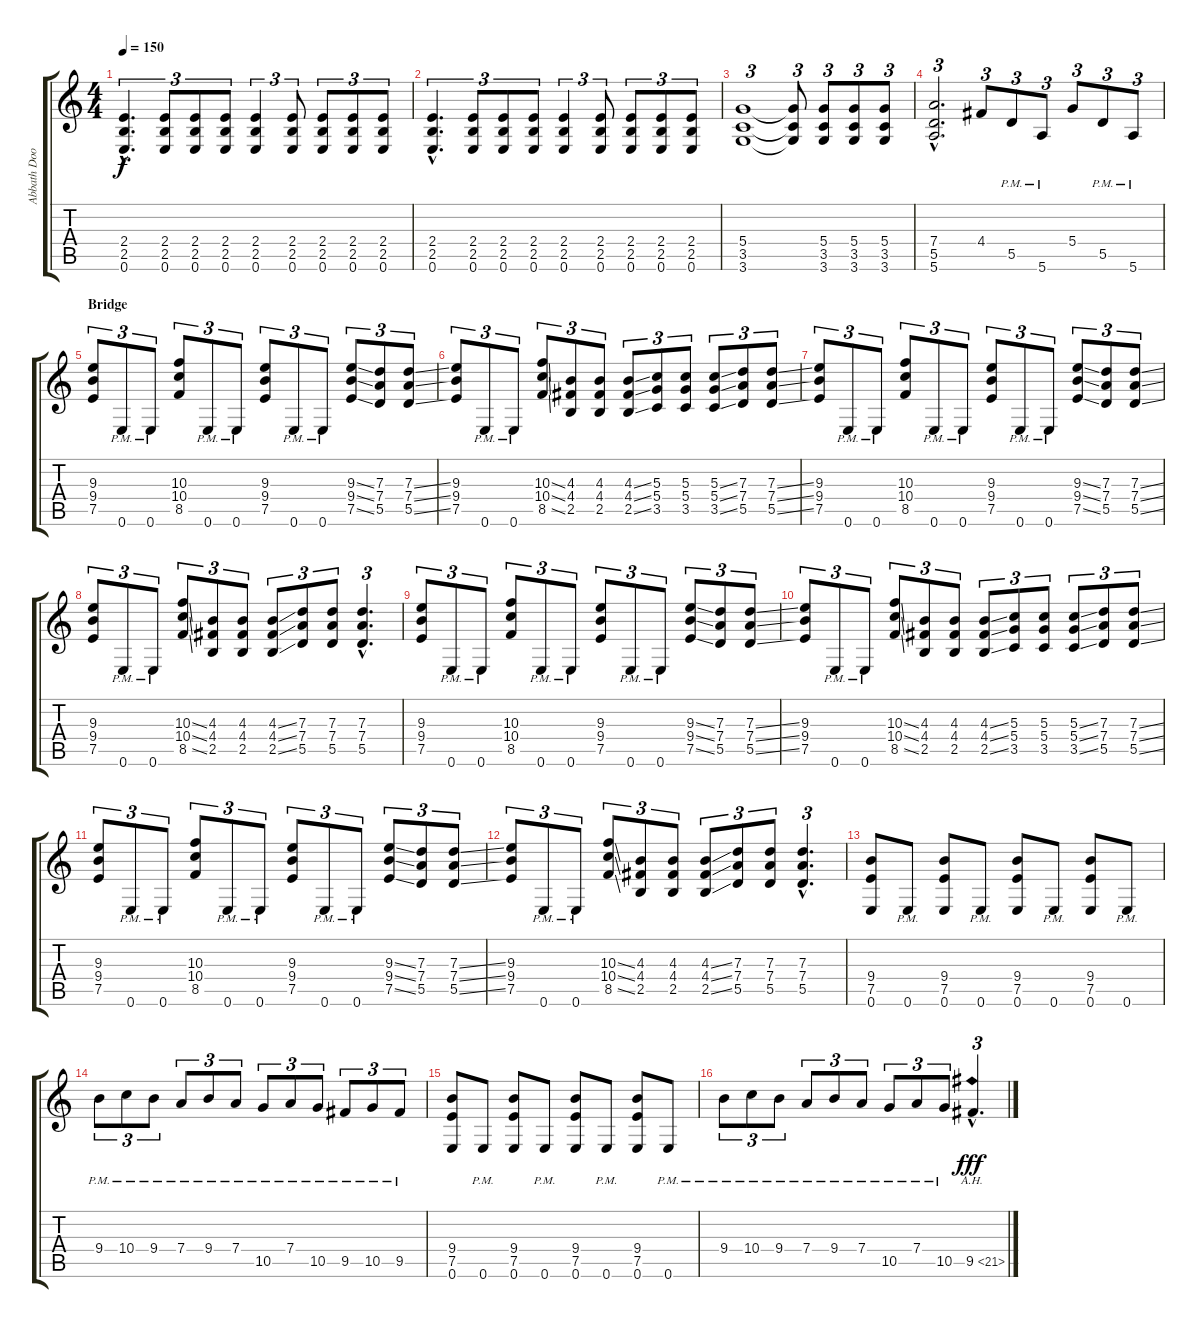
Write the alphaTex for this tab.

\track ("Abbath Doom Occulta (Guitar)" "Abbath Doo") {instrument distortionguitar}
\staff {score tabs}
\tuning (E4 B3 G3 D3 A2 E2) {hide}
\ts (4 4)
\tempo 150
\clef g2
\ks c
(2.4{hac} 2.5{hac} 0.6{hac}).4{d tu (3 2) dy f} (2.4 2.5 0.6).8{tu (3 2)} (2.4 2.5 0.6).8{tu (3 2)} (2.4 2.5 0.6).8{tu (3 2)} (2.4 2.5 0.6).4{tu (3 2)} (2.4 2.5 0.6).8{tu (3 2)} (2.4 2.5 0.6).8{tu (3 2)} (2.4 2.5 0.6).8{tu (3 2)} (2.4 2.5 0.6).8{tu (3 2)} |
(2.4{hac} 2.5{hac} 0.6{hac}).4{d tu (3 2)} (2.4 2.5 0.6).8{tu (3 2)} (2.4 2.5 0.6).8{tu (3 2)} (2.4 2.5 0.6).8{tu (3 2)} (2.4 2.5 0.6).4{tu (3 2)} (2.4 2.5 0.6).8{tu (3 2)} (2.4 2.5 0.6).8{tu (3 2)} (2.4 2.5 0.6).8{tu (3 2)} (2.4 2.5 0.6).8{tu (3 2)} |
(5.4 3.5 3.6).1{tu (3 2)} (5.4{t} 3.5{t} 3.6{t}).8{tu (3 2)} (5.4 3.5 3.6).8{tu (3 2)} (5.4 3.5 3.6).8{tu (3 2)} (5.4 3.5 3.6).8{tu (3 2)} |
(7.4{hac} 5.5{hac} 5.6{hac}).2{d tu (3 2)} 4.4.8{tu (3 2)} 5.5{pm}.8{tu (3 2)} 5.6{pm}.8{tu (3 2)} 5.4.8{tu (3 2)} 5.5{pm}.8{tu (3 2)} 5.6{pm}.8{tu (3 2)} |
\section ("" "Bridge")
(9.3 9.4 7.5).8{tu (3 2)} 0.6{pm}.8{tu (3 2)} 0.6{pm}.8{tu (3 2)} (10.3 10.4 8.5).8{tu (3 2)} 0.6{pm}.8{tu (3 2)} 0.6{pm}.8{tu (3 2)} (9.3 9.4 7.5).8{tu (3 2)} 0.6{pm}.8{tu (3 2)} 0.6{pm}.8{tu (3 2)} (9.3{ss} 9.4{ss} 7.5{ss}).8{tu (3 2)} (7.3 7.4 5.5).8{tu (3 2)} (7.3{ss} 7.4{ss} 5.5{ss}).8{tu (3 2)} |
(9.3 9.4 7.5).8{tu (3 2)} 0.6{pm}.8{tu (3 2)} 0.6{pm}.8{tu (3 2)} (10.3{ss} 10.4{ss} 8.5{ss}).8{tu (3 2)} (4.3 4.4 2.5).8{tu (3 2)} (4.3 4.4 2.5).8{tu (3 2)} (4.3{ss} 4.4{ss} 2.5{ss}).8{tu (3 2)} (5.3 5.4 3.5).8{tu (3 2)} (5.3 5.4 3.5).8{tu (3 2)} (5.3{ss} 5.4{ss} 3.5{ss}).8{tu (3 2)} (7.3 7.4 5.5).8{tu (3 2)} (7.3{ss} 7.4{ss} 5.5{ss}).8{tu (3 2)} |
(9.3 9.4 7.5).8{tu (3 2)} 0.6{pm}.8{tu (3 2)} 0.6{pm}.8{tu (3 2)} (10.3 10.4 8.5).8{tu (3 2)} 0.6{pm}.8{tu (3 2)} 0.6{pm}.8{tu (3 2)} (9.3 9.4 7.5).8{tu (3 2)} 0.6{pm}.8{tu (3 2)} 0.6{pm}.8{tu (3 2)} (9.3{ss} 9.4{ss} 7.5{ss}).8{tu (3 2)} (7.3 7.4 5.5).8{tu (3 2)} (7.3{ss} 7.4{ss} 5.5{ss}).8{tu (3 2)} |
(9.3 9.4 7.5).8{tu (3 2)} 0.6{pm}.8{tu (3 2)} 0.6{pm}.8{tu (3 2)} (10.3{ss} 10.4{ss} 8.5{ss}).8{tu (3 2)} (4.3 4.4 2.5).8{tu (3 2)} (4.3 4.4 2.5).8{tu (3 2)} (4.3{ss} 4.4{ss} 2.5{ss}).8{tu (3 2)} (7.3 7.4 5.5).8{tu (3 2)} (7.3 7.4 5.5).8{tu (3 2)} (7.3{hac} 7.4{hac} 5.5{hac}).4{d tu (3 2)} |
(9.3 9.4 7.5).8{tu (3 2)} 0.6{pm}.8{tu (3 2)} 0.6{pm}.8{tu (3 2)} (10.3 10.4 8.5).8{tu (3 2)} 0.6{pm}.8{tu (3 2)} 0.6{pm}.8{tu (3 2)} (9.3 9.4 7.5).8{tu (3 2)} 0.6{pm}.8{tu (3 2)} 0.6{pm}.8{tu (3 2)} (9.3{ss} 9.4{ss} 7.5{ss}).8{tu (3 2)} (7.3 7.4 5.5).8{tu (3 2)} (7.3{ss} 7.4{ss} 5.5{ss}).8{tu (3 2)} |
(9.3 9.4 7.5).8{tu (3 2)} 0.6{pm}.8{tu (3 2)} 0.6{pm}.8{tu (3 2)} (10.3{ss} 10.4{ss} 8.5{ss}).8{tu (3 2)} (4.3 4.4 2.5).8{tu (3 2)} (4.3 4.4 2.5).8{tu (3 2)} (4.3{ss} 4.4{ss} 2.5{ss}).8{tu (3 2)} (5.3 5.4 3.5).8{tu (3 2)} (5.3 5.4 3.5).8{tu (3 2)} (5.3{ss} 5.4{ss} 3.5{ss}).8{tu (3 2)} (7.3 7.4 5.5).8{tu (3 2)} (7.3{ss} 7.4{ss} 5.5{ss}).8{tu (3 2)} |
(9.3 9.4 7.5).8{tu (3 2)} 0.6{pm}.8{tu (3 2)} 0.6{pm}.8{tu (3 2)} (10.3 10.4 8.5).8{tu (3 2)} 0.6{pm}.8{tu (3 2)} 0.6{pm}.8{tu (3 2)} (9.3 9.4 7.5).8{tu (3 2)} 0.6{pm}.8{tu (3 2)} 0.6{pm}.8{tu (3 2)} (9.3{ss} 9.4{ss} 7.5{ss}).8{tu (3 2)} (7.3 7.4 5.5).8{tu (3 2)} (7.3{ss} 7.4{ss} 5.5{ss}).8{tu (3 2)} |
(9.3 9.4 7.5).8{tu (3 2)} 0.6{pm}.8{tu (3 2)} 0.6{pm}.8{tu (3 2)} (10.3{ss} 10.4{ss} 8.5{ss}).8{tu (3 2)} (4.3 4.4 2.5).8{tu (3 2)} (4.3 4.4 2.5).8{tu (3 2)} (4.3{ss} 4.4{ss} 2.5{ss}).8{tu (3 2)} (7.3 7.4 5.5).8{tu (3 2)} (7.3 7.4 5.5).8{tu (3 2)} (7.3{hac} 7.4{hac} 5.5{hac}).4{d tu (3 2)} |
(9.4 7.5 0.6).8 0.6{pm}.8 (9.4 7.5 0.6).8 0.6{pm}.8 (9.4 7.5 0.6).8 0.6{pm}.8 (9.4 7.5 0.6).8 0.6{pm}.8 |
9.4{pm}.8{tu (3 2)} 10.4{pm}.8{tu (3 2)} 9.4{pm}.8{tu (3 2)} 7.4{pm}.8{tu (3 2)} 9.4{pm}.8{tu (3 2)} 7.4{pm}.8{tu (3 2)} 10.5{pm}.8{tu (3 2)} 7.4{pm}.8{tu (3 2)} 10.5{pm}.8{tu (3 2)} 9.5{pm}.8{tu (3 2)} 10.5{pm}.8{tu (3 2)} 9.5{pm}.8{tu (3 2)} |
(9.4 7.5 0.6).8 0.6{pm}.8 (9.4 7.5 0.6).8 0.6{pm}.8 (9.4 7.5 0.6).8 0.6{pm}.8 (9.4 7.5 0.6).8 0.6{pm}.8 |
9.4{pm}.8{tu (3 2)} 10.4{pm}.8{tu (3 2)} 9.4{pm}.8{tu (3 2)} 7.4{pm}.8{tu (3 2)} 9.4{pm}.8{tu (3 2)} 7.4{pm}.8{tu (3 2)} 10.5{pm}.8{tu (3 2)} 7.4{pm}.8{tu (3 2)} 10.5{pm}.8{tu (3 2)} 9.5{ah 12 hac}.4{d tu (3 2) dy fff instrument guitarharmonics}
